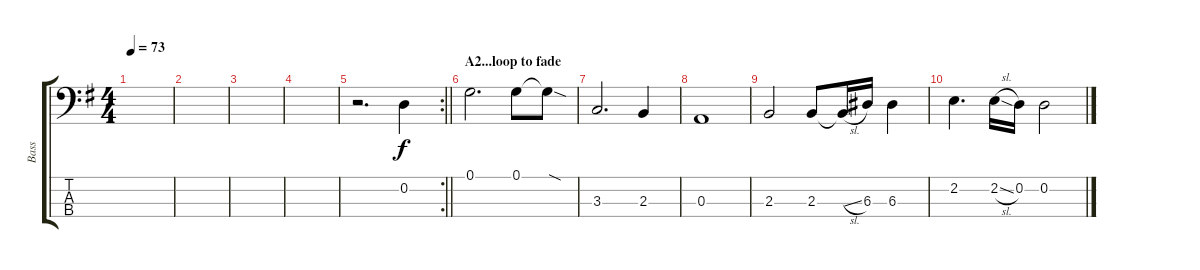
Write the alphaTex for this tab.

\track ("Bass" "Bass") {instrument electricbassfinger}
\staff {score tabs}
\tuning (G2 D2 A1 E1) {hide}
\ts (4 4)
\tempo 73
\clef f4
\ks g
|
|
|
|
\rc 2
\barLineRight lightlight
r.2{d} 0.2.4 |
\section ("" "A2...loop to fade")
0.1.2{d} 0.1.8 0.1{sod t}.8 |
3.3.2{d} 2.3.4 |
0.3.1 |
2.3.2 2.3.8 2.3{sl t}.16 6.3.16 6.3.4 |
2.2.4{d} 2.2{sl}.16 0.2.16 0.2.2
